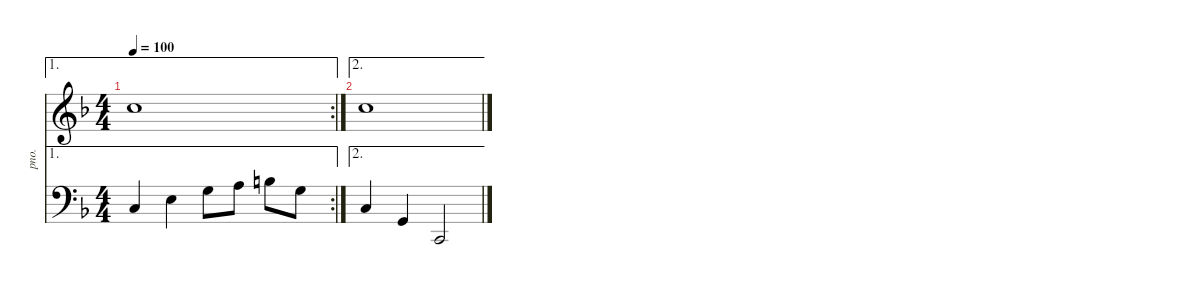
\defaultSystemsLayout 4
\hideDynamics
\bracketExtendMode nobrackets
\track ("Acoustic Piano" "pno.") {instrument acousticgrandpiano}
\staff {score}
\tuning (E4 B3 G3 D3 A2 E2)
\ae 1
\rc 2
\ts (4 4)
\tempo 100
\clef g2
\ks f
22.4{acc forcenatural}.1{dy mf beam Down} |
\ae 2
22.4{acc forcenatural}.1{beam Down}
\staff {score}
\tuning (G2 D2 A1 E1 B0)
\clef f4
\ottava regular
\simile none
\ks f
20.4{acc forcenatural}.4{dy mf beam Up} 24.4{acc forcenatural}.4{beam Down} 27.4{acc forcenatural}.8{beam Down} 29.4{acc forcenatural}.8{beam Down} 31.4{acc forcenatural}.8{beam Down} 27.4{acc forcenatural}.8{beam Down} |
20.4{acc forcenatural}.4{beam Up} 15.4{acc forcenatural}.4{beam Up} 8.4{acc forcenatural}.2{beam Up}
